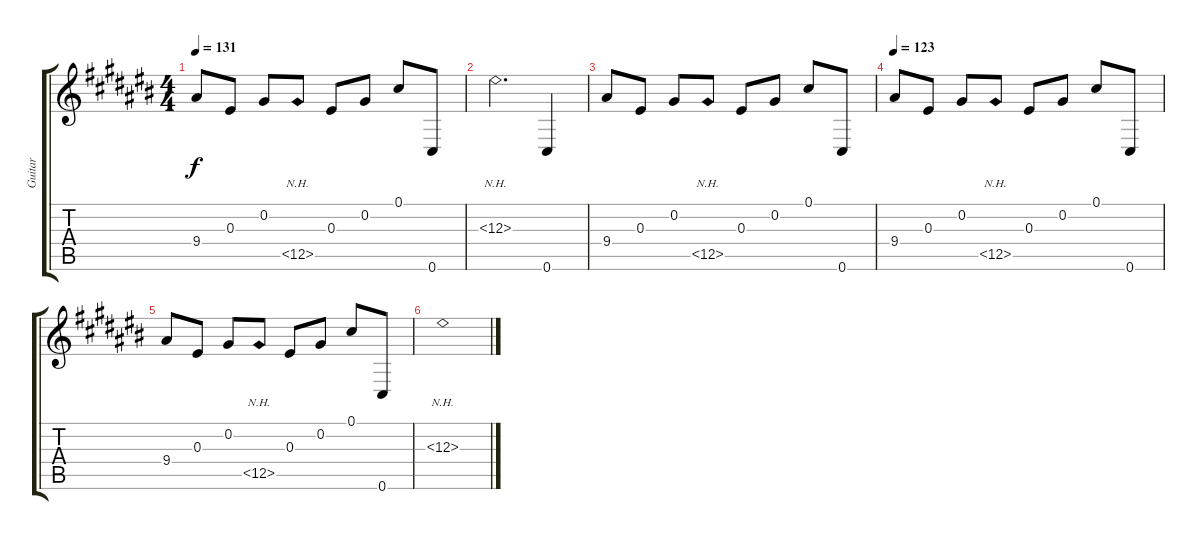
\track ("Guitar" "Guitar") {instrument acousticguitarsteel}
\staff {score tabs}
\tuning (Db4 Ab3 F3 Db3 Ab2 Db2) {hide}
\ts (4 4)
\tempo 131
\clef g2
\ks c#
9.4.8{dy f} 0.3.8 0.2.8 12.5{nh}.8 0.3.8 0.2.8 0.1.8 0.6.8 |
12.3{nh}.2{d} 0.6.4 |
9.4.8 0.3.8 0.2.8 12.5{nh}.8 0.3.8 0.2.8 0.1.8 0.6.8 |
\tempo 123
9.4.8 0.3.8 0.2.8 12.5{nh}.8 0.3.8 0.2.8 0.1.8 0.6.8 |
9.4.8 0.3.8 0.2.8 12.5{nh}.8 0.3.8 0.2.8 0.1.8 0.6.8 |
12.3{nh}.1
